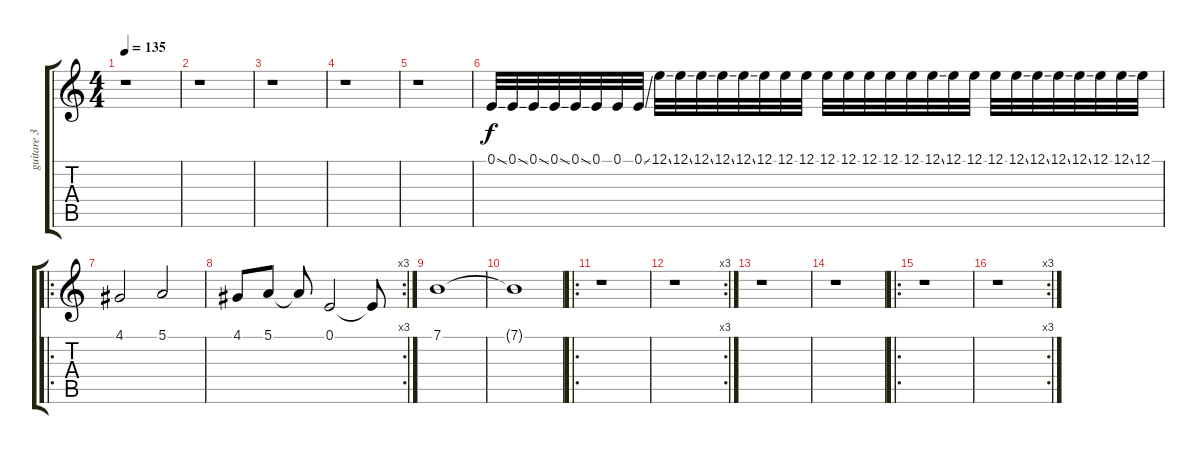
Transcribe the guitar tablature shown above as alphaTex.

\track ("guitare 3 avec effet" "guitare 3 ") {instrument lead1square}
\staff {score tabs}
\tuning (E4 B3 G3 D3 A2 E2) {hide}
\ts (4 4)
\tempo 135
\clef g2
\ks c
r.1{dy f} |
r.1 |
r.1 |
r.1 |
r.1 |
0.1{ss}.32 0.1{ss}.32 0.1{ss}.32 0.1{ss}.32 0.1{ss}.32 0.1.32 0.1.32 0.1{ss}.32 12.1{ss}.32 12.1{ss}.32 12.1{ss}.32 12.1{ss}.32 12.1{ss}.32 12.1.32 12.1.32 12.1.32 12.1.32 12.1.32 12.1.32 12.1.32 12.1.32 12.1{ss}.32 12.1.32 12.1.32 12.1.32 12.1{ss}.32 12.1{ss}.32 12.1{ss}.32 12.1{ss}.32 12.1.32 12.1{ss}.32 12.1.32 |
\ro
4.1.2 5.1.2 |
\rc 3
4.1.8 5.1.8 5.1{t}.8 0.1.2 0.1{t}.8 |
7.1.1 |
7.1{t}.1 |
\ro
r.1 |
\rc 3
r.1 |
r.1 |
r.1 |
\ro
r.1 |
\rc 3
r.1
